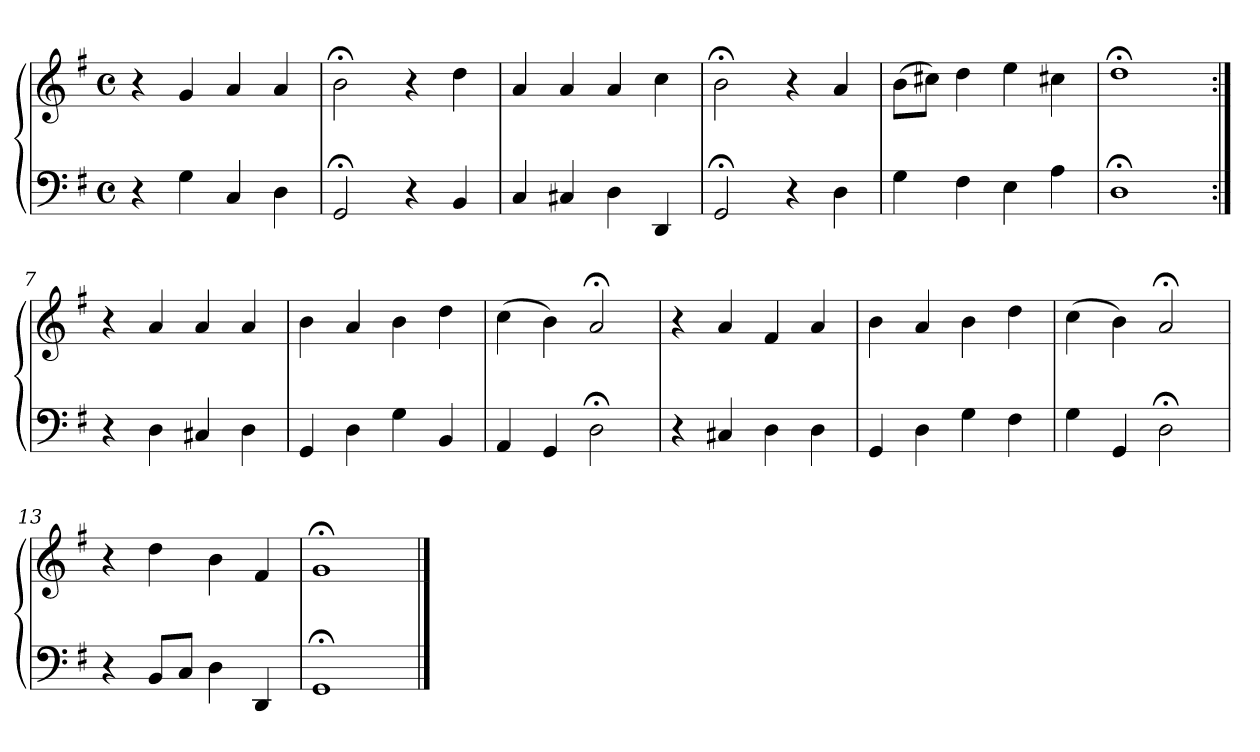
**kern	**kern
*part1	*part1
*staff2	*staff1
*clefF4	*clefG2
*k[f#]	*k[f#]
*M4/4	*M4/4
*met(c)	*met(c)
=1	=1
4r	4r
4G	4g
4C	4a
4D	4a
=2	=2
2GG;<	2b;<
4r	4r
4BB	4dd
=3	=3
4C	4a
4C#X	4a
4D	4a
4DD	4cc
=4	=4
2GG;<	2b;<
4r	4r
4D	4a
=5	=5
4G	(8bL
.	8cc#XJ)
4F#	4dd
4E	4ee
4A	4cc#X
=6	=6
1D;<	1dd;<
=7:|!	=7:|!
4r	4r
4D	4a
4C#X	4a
4D	4a
!!LO:LB:g=z
=8	=8
4GG	4b
4D	4a
4G	4b
4BB	4dd
=9	=9
4AA	(4cc
4GG	4b)
2D;<	2a;<
=10	=10
4r	4r
4C#X	4a
4D	4f#
4D	4a
=11	=11
4GG	4b
4D	4a
4G	4b
4F#	4dd
=12	=12
4G	(4cc
4GG	4b)
2D;<	2a;<
=13	=13
4r	4r
8BBL	4dd
8CJ	.
4D	4b
4DD	4f#
=14	=14
1GG;<	1g;<
==	==
*-	*-
